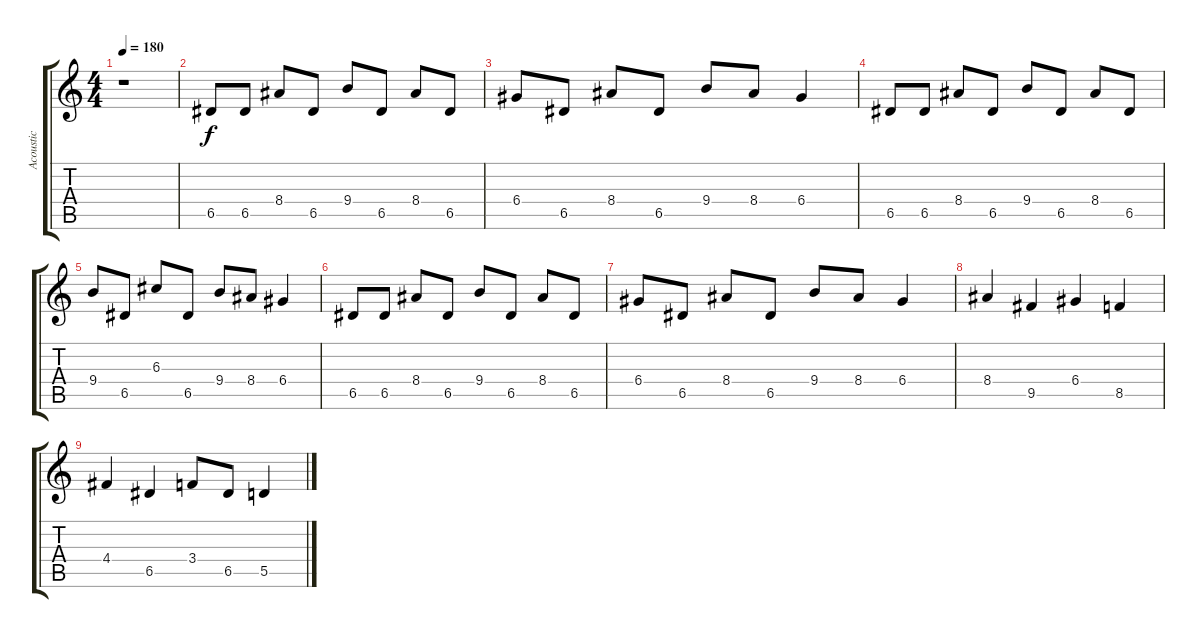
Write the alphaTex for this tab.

\track ("Acoustic" "Acoustic") {instrument electricguitarclean}
\staff {score tabs}
\tuning (E4 B3 G3 D3 A2 D2) {hide}
\ts (4 4)
\tempo 180
\clef g2
\ks c
r.1{dy f instrument electricguitarclean} |
6.5.8 6.5.8 8.4.8 6.5.8 9.4.8 6.5.8 8.4.8 6.5.8 |
6.4.8 6.5.8 8.4.8 6.5.8 9.4.8 8.4.8 6.4.4 |
6.5.8 6.5.8 8.4.8 6.5.8 9.4.8 6.5.8 8.4.8 6.5.8 |
9.4.8 6.5.8 6.3.8 6.5.8 9.4.8 8.4.8 6.4.4 |
6.5.8 6.5.8 8.4.8 6.5.8 9.4.8 6.5.8 8.4.8 6.5.8 |
6.4.8 6.5.8 8.4.8 6.5.8 9.4.8 8.4.8 6.4.4 |
8.4.4 9.5.4 6.4.4 8.5.4 |
4.4.4 6.5.4 3.4.8 6.5.8 5.5.4
